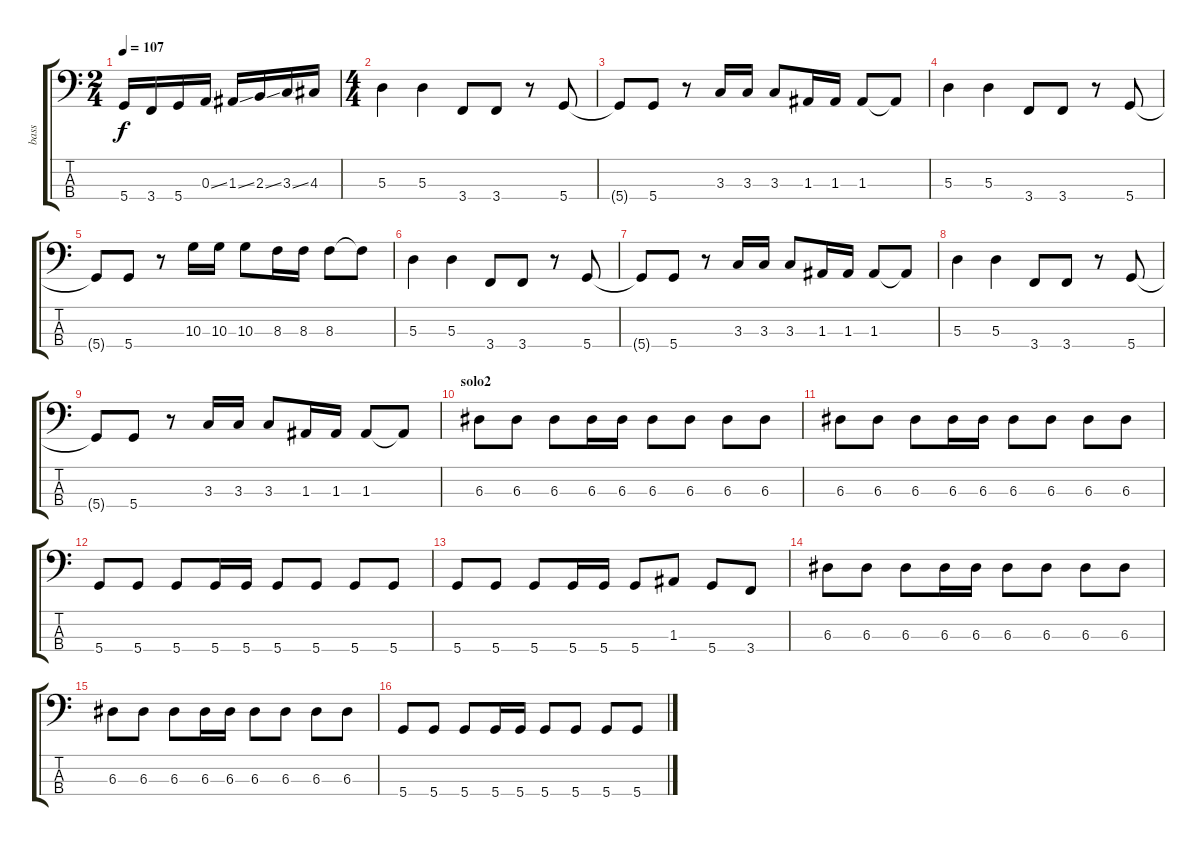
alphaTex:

\track ("bass" "bass") {instrument electricbasspick}
\staff {score tabs}
\tuning (G2 D2 A1 D1) {hide}
\ts (2 4)
\tempo 107
\clef f4
\ks c
5.4.16{dy f} 3.4.16 5.4.16 0.3{ss}.16 1.3{ss}.16 2.3{ss}.16 3.3{ss}.16 4.3.16 |
\ts (4 4)
5.3.4 5.3.4 3.4.8 3.4.8 r.8 5.4.8 |
5.4{t}.8 5.4.8 r.8 3.3.16 3.3.16 3.3.8 1.3.16 1.3.16 1.3.8 1.3{t}.8 |
5.3.4 5.3.4 3.4.8 3.4.8 r.8 5.4.8 |
5.4{t}.8 5.4.8 r.8 10.3.16 10.3.16 10.3.8 8.3.16 8.3.16 8.3.8 8.3{t}.8 |
5.3.4 5.3.4 3.4.8 3.4.8 r.8 5.4.8 |
5.4{t}.8 5.4.8 r.8 3.3.16 3.3.16 3.3.8 1.3.16 1.3.16 1.3.8 1.3{t}.8 |
5.3.4 5.3.4 3.4.8 3.4.8 r.8 5.4.8 |
5.4{t}.8 5.4.8 r.8 3.3.16 3.3.16 3.3.8 1.3.16 1.3.16 1.3.8 1.3{t}.8 |
\section ("" "solo2")
6.3.8 6.3.8 6.3.8 6.3.16 6.3.16 6.3.8 6.3.8 6.3.8 6.3.8 |
6.3.8 6.3.8 6.3.8 6.3.16 6.3.16 6.3.8 6.3.8 6.3.8 6.3.8 |
5.4.8 5.4.8 5.4.8 5.4.16 5.4.16 5.4.8 5.4.8 5.4.8 5.4.8 |
5.4.8 5.4.8 5.4.8 5.4.16 5.4.16 5.4.8 1.3.8 5.4.8 3.4.8 |
6.3.8 6.3.8 6.3.8 6.3.16 6.3.16 6.3.8 6.3.8 6.3.8 6.3.8 |
6.3.8 6.3.8 6.3.8 6.3.16 6.3.16 6.3.8 6.3.8 6.3.8 6.3.8 |
5.4.8 5.4.8 5.4.8 5.4.16 5.4.16 5.4.8 5.4.8 5.4.8 5.4.8
